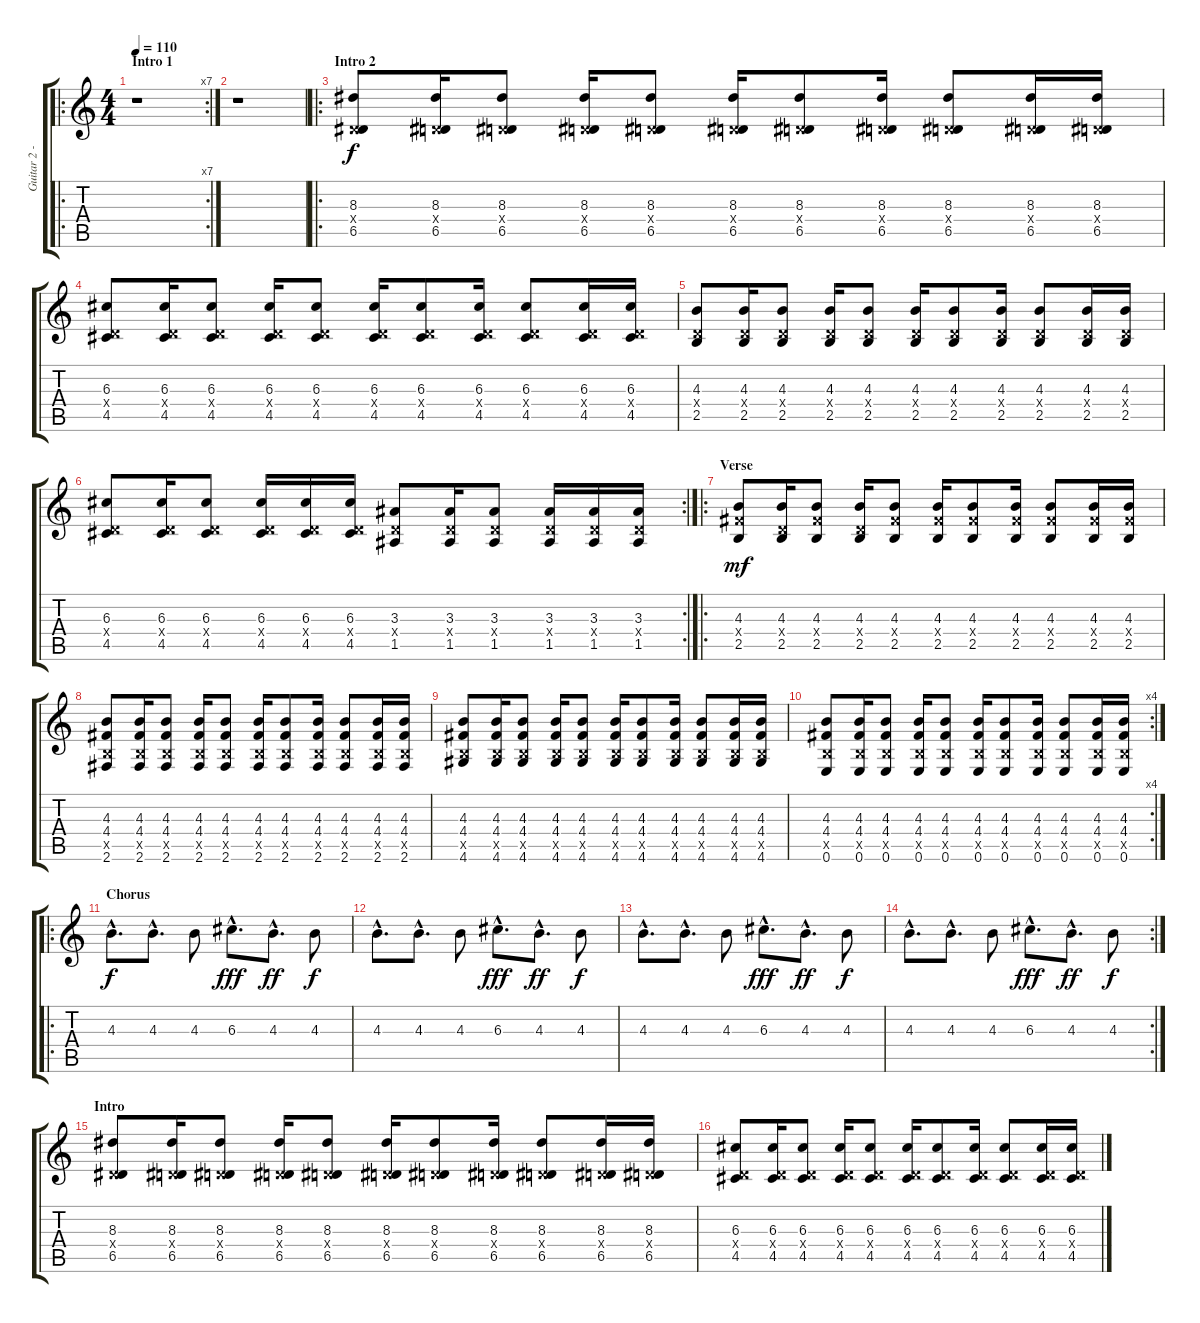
\track ("Guitar 2 - David" "Guitar 2 -") {instrument acousticguitarsteel}
\staff {score tabs}
\tuning (E4 B3 G3 D3 A2 E2) {hide}
\ro
\rc 7
\ts (4 4)
\section ("" "Intro 1")
\tempo 110
\clef g2
\ks c
r.1{dy f instrument acousticguitarsteel} |
r.1 |
\ro
\section ("" "Intro 2")
(8.3 0.4{x} 6.5).8 (8.3 0.4{x} 6.5).16 (8.3 0.4{x} 6.5).8 (8.3 0.4{x} 6.5).16 (8.3 0.4{x} 6.5).8 (8.3 0.4{x} 6.5).16 (8.3 0.4{x} 6.5).8 (8.3 0.4{x} 6.5).16 (8.3 0.4{x} 6.5).8 (8.3 0.4{x} 6.5).16 (8.3 0.4{x} 6.5).16 |
(6.3 0.4{x} 4.5).8 (6.3 0.4{x} 4.5).16 (6.3 0.4{x} 4.5).8 (6.3 0.4{x} 4.5).16 (6.3 0.4{x} 4.5).8 (6.3 0.4{x} 4.5).16 (6.3 0.4{x} 4.5).8 (6.3 0.4{x} 4.5).16 (6.3 0.4{x} 4.5).8 (6.3 0.4{x} 4.5).16 (6.3 0.4{x} 4.5).16 |
(4.3 0.4{x} 2.5).8 (4.3 0.4{x} 2.5).16 (4.3 0.4{x} 2.5).8 (4.3 0.4{x} 2.5).16 (4.3 0.4{x} 2.5).8 (4.3 0.4{x} 2.5).16 (4.3 0.4{x} 2.5).8 (4.3 0.4{x} 2.5).16 (4.3 0.4{x} 2.5).8 (4.3 0.4{x} 2.5).16 (4.3 0.4{x} 2.5).16 |
\rc 2
(6.3 0.4{x} 4.5).8 (6.3 0.4{x} 4.5).16 (6.3 0.4{x} 4.5).8 (6.3 0.4{x} 4.5).16 (6.3 0.4{x} 4.5).16 (6.3 0.4{x} 4.5).16 (3.3 0.4{x} 1.5).8 (3.3 0.4{x} 1.5).16 (3.3 0.4{x} 1.5).8 (3.3 0.4{x} 1.5).16 (3.3 0.4{x} 1.5).16 (3.3 0.4{x} 1.5).16 |
\ro
\section ("" "Verse")
(4.3 4.4{x} 2.5).8{dy mf} (4.3 0.4{x} 2.5).16 (4.3 4.4{x} 2.5).8 (4.3 0.4{x} 2.5).16 (4.3 4.4{x} 2.5).8 (4.3 4.4{x} 2.5).16 (4.3 4.4{x} 2.5).8 (4.3 4.4{x} 2.5).16 (4.3 4.4{x} 2.5).8 (4.3 4.4{x} 2.5).16 (4.3 4.4{x} 2.5).16 |
(4.3 4.4 2.5{x} 2.6).8 (4.3 4.4 2.5{x} 2.6).16 (4.3 4.4 2.5{x} 2.6).8 (4.3 4.4 2.5{x} 2.6).16 (4.3 4.4 2.5{x} 2.6).8 (4.3 4.4 2.5{x} 2.6).16 (4.3 4.4 2.5{x} 2.6).8 (4.3 4.4 2.5{x} 2.6).16 (4.3 4.4 2.5{x} 2.6).8 (4.3 4.4 2.5{x} 2.6).16 (4.3 4.4 2.5{x} 2.6).16 |
(4.3 4.4 2.5{x} 4.6).8 (4.3 4.4 2.5{x} 4.6).16 (4.3 4.4 2.5{x} 4.6).8 (4.3 4.4 2.5{x} 4.6).16 (4.3 4.4 2.5{x} 4.6).8 (4.3 4.4 2.5{x} 4.6).16 (4.3 4.4 2.5{x} 4.6).8 (4.3 4.4 2.5{x} 4.6).16 (4.3 4.4 2.5{x} 4.6).8 (4.3 4.4 2.5{x} 4.6).16 (4.3 4.4 2.5{x} 4.6).16 |
\rc 4
(4.3 4.4 2.5{x} 0.6).8 (4.3 4.4 2.5{x} 0.6).16 (4.3 4.4 2.5{x} 0.6).8 (4.3 4.4 2.5{x} 0.6).16 (4.3 4.4 2.5{x} 0.6).8 (4.3 4.4 2.5{x} 0.6).16 (4.3 4.4 2.5{x} 0.6).8 (4.3 4.4 2.5{x} 0.6).16 (4.3 4.4 2.5{x} 0.6).8 (4.3 4.4 2.5{x} 0.6).16 (4.3 4.4 2.5{x} 0.6).16 |
\ro
\section ("" "Chorus")
4.3{hac}.8{d dy f} 4.3{hac}.8{d} 4.3.8 6.3{hac}.8{d dy fff} 4.3{hac}.8{d dy ff} 4.3.8{dy f} |
4.3{hac}.8{d} 4.3{hac}.8{d} 4.3.8 6.3{hac}.8{d dy fff} 4.3{hac}.8{d dy ff} 4.3.8{dy f} |
4.3{hac}.8{d} 4.3{hac}.8{d} 4.3.8 6.3{hac}.8{d dy fff} 4.3{hac}.8{d dy ff} 4.3.8{dy f} |
\rc 2
4.3{hac}.8{d} 4.3{hac}.8{d} 4.3.8 6.3{hac}.8{d dy fff} 4.3{hac}.8{d dy ff} 4.3.8{dy f} |
\section ("" "Intro")
(8.3 0.4{x} 6.5).8 (8.3 0.4{x} 6.5).16 (8.3 0.4{x} 6.5).8 (8.3 0.4{x} 6.5).16 (8.3 0.4{x} 6.5).8 (8.3 0.4{x} 6.5).16 (8.3 0.4{x} 6.5).8 (8.3 0.4{x} 6.5).16 (8.3 0.4{x} 6.5).8 (8.3 0.4{x} 6.5).16 (8.3 0.4{x} 6.5).16 |
(6.3 0.4{x} 4.5).8 (6.3 0.4{x} 4.5).16 (6.3 0.4{x} 4.5).8 (6.3 0.4{x} 4.5).16 (6.3 0.4{x} 4.5).8 (6.3 0.4{x} 4.5).16 (6.3 0.4{x} 4.5).8 (6.3 0.4{x} 4.5).16 (6.3 0.4{x} 4.5).8 (6.3 0.4{x} 4.5).16 (6.3 0.4{x} 4.5).16
